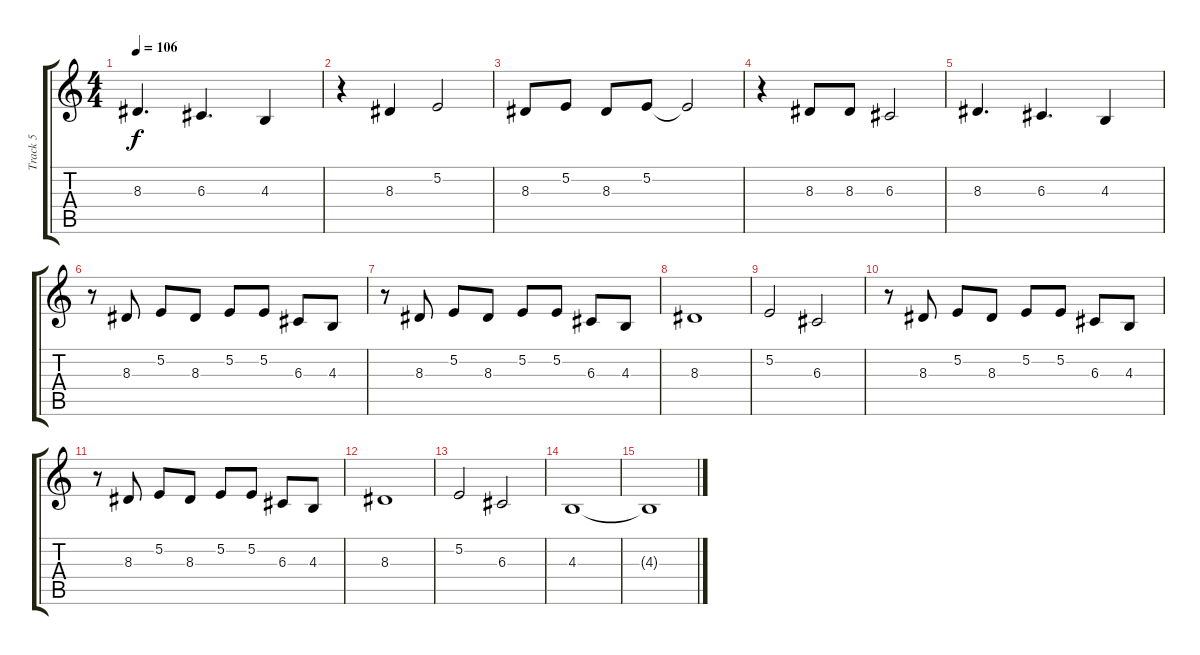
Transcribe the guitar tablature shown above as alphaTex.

\track ("Track 5" "Track 5") {instrument flute}
\staff {score tabs}
\tuning (E4 B3 G3 D3 A2 E2) {hide}
\ts (4 4)
\tempo 106
\clef g2
\ks c
8.3.4{d dy f} 6.3.4{d} 4.3.4 |
r.4 8.3.4 5.2.2 |
8.3.8 5.2.8 8.3.8 5.2.8 5.2{t}.2 |
r.4 8.3.8 8.3.8 6.3.2 |
8.3.4{d} 6.3.4{d} 4.3.4 |
r.8 8.3.8 5.2.8 8.3.8 5.2.8 5.2.8 6.3.8 4.3.8 |
r.8 8.3.8 5.2.8 8.3.8 5.2.8 5.2.8 6.3.8 4.3.8 |
8.3.1 |
5.2.2 6.3.2 |
r.8 8.3.8 5.2.8 8.3.8 5.2.8 5.2.8 6.3.8 4.3.8 |
r.8 8.3.8 5.2.8 8.3.8 5.2.8 5.2.8 6.3.8 4.3.8 |
8.3.1 |
5.2.2 6.3.2 |
4.3.1{volume 10 balance 8} |
4.3{t}.1
